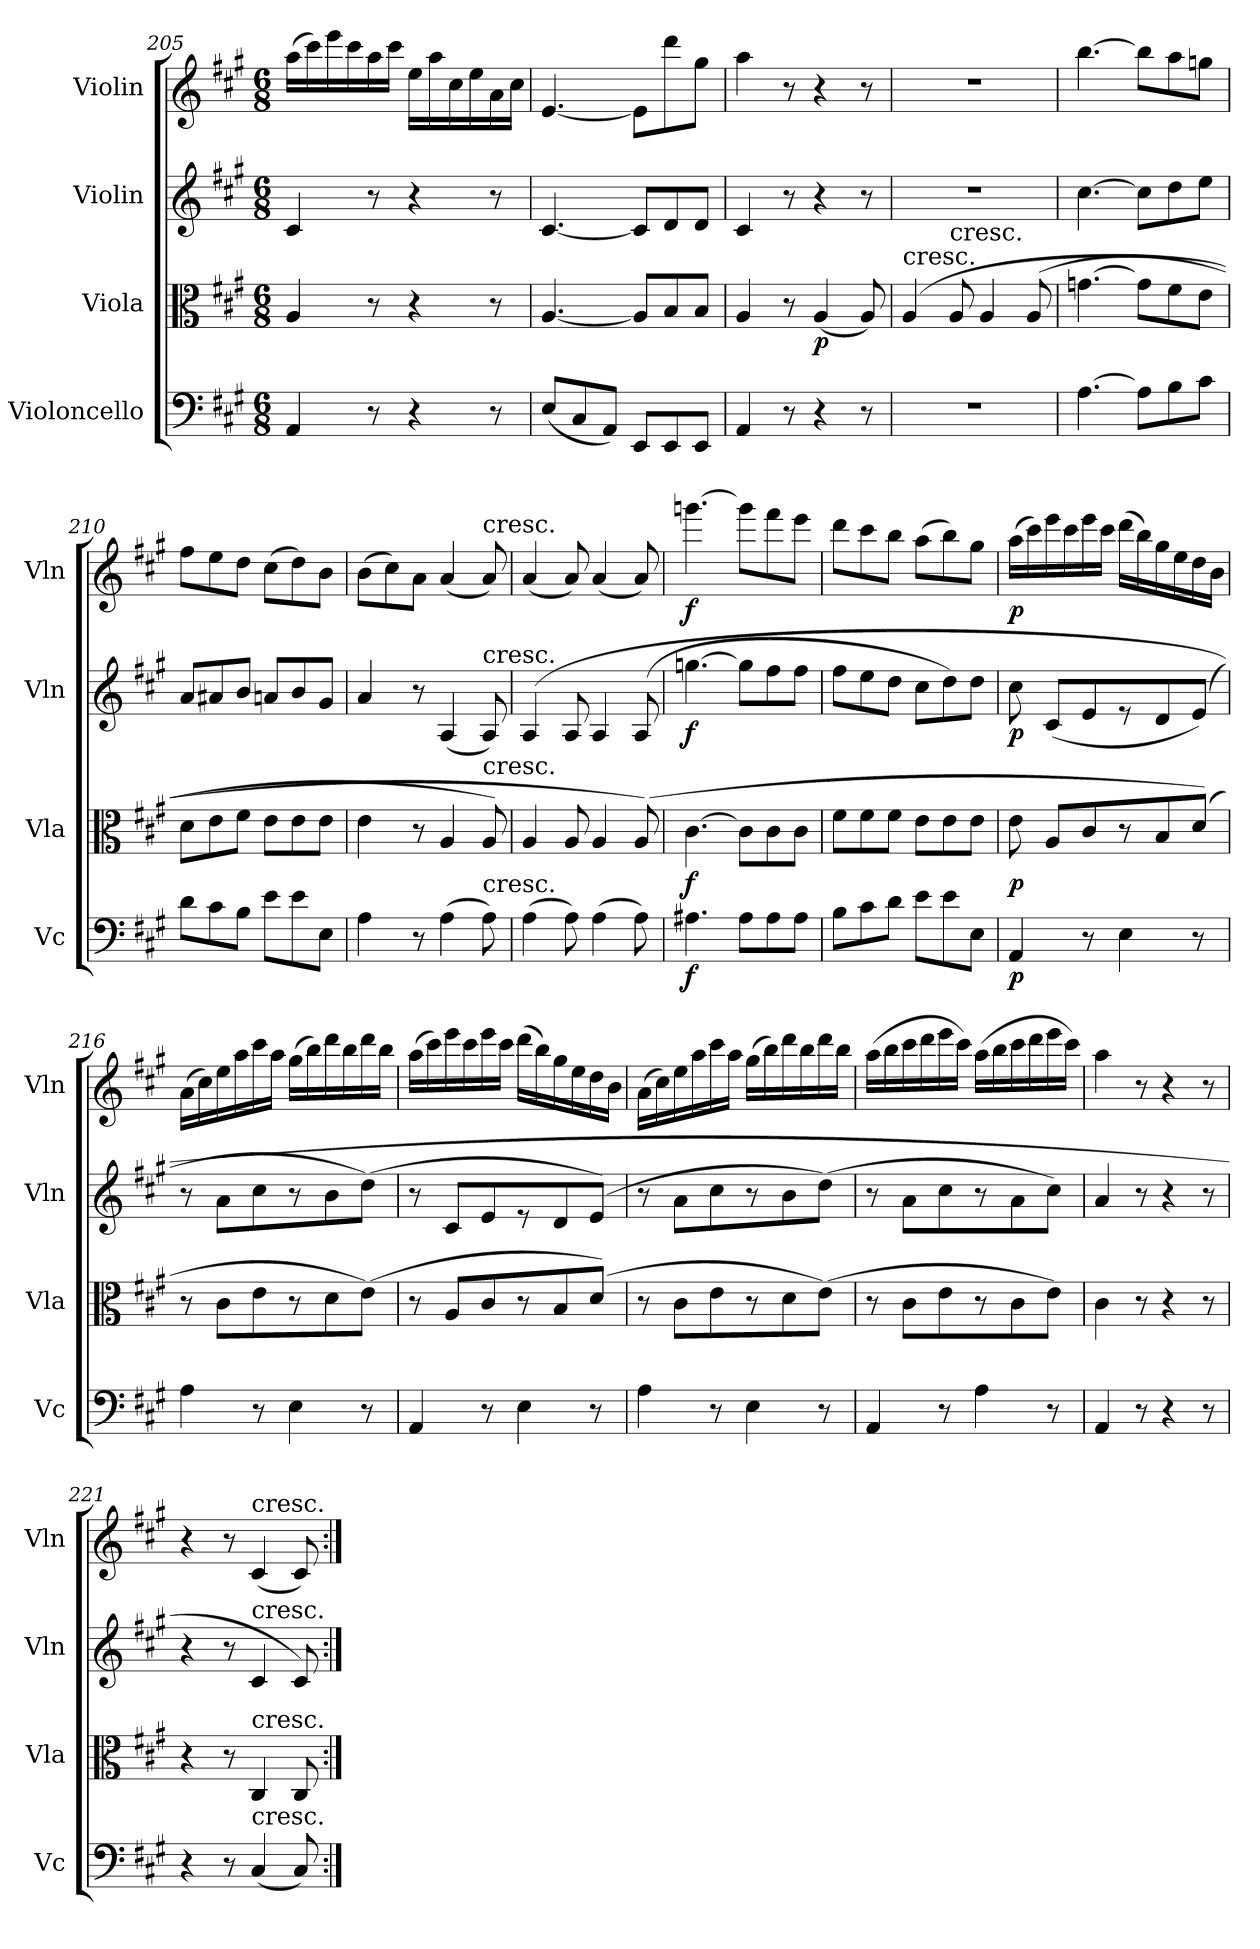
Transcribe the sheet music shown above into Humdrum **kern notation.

**kern	**dynam	**kern	**dynam	**kern	**dynam	**kern	**dynam
*part4	*part4	*part3	*part3	*part2	*part2	*part1	*part1
*staff4	*staff4	*staff3	*staff3	*staff2	*staff2	*staff1	*staff1
*I"Violoncello	*	*I"Viola	*	*I"Violin	*	*I"Violin	*
*I'Vc	*	*I'Vla	*	*I'Vln	*	*I'Vln	*
*clefF4	*	*clefC3	*	*clefG2	*	*clefG2	*
*k[f#c#g#]	*	*k[f#c#g#]	*	*k[f#c#g#]	*	*k[f#c#g#]	*
*A:	*	*A:	*	*A:	*	*A:	*
*M6/8	*	*M6/8	*	*M6/8	*	*M6/8	*
=205	=205	=205	=205	=205	=205	=205	=205
4AA/	.	4A/	.	4c#/	.	(16aa\LL	.
.	.	.	.	.	.	16ccc#\)	.
.	.	.	.	.	.	16eee\	.
.	.	.	.	.	.	16ccc#\	.
8r	.	8r	.	8r	.	16aa\	.
.	.	.	.	.	.	16ccc#\JJ	.
4r	.	4r	.	4r	.	16ee\LL	.
.	.	.	.	.	.	16aa\	.
.	.	.	.	.	.	16cc#\	.
.	.	.	.	.	.	16ee\	.
8r	.	8r	.	8r	.	16a\	.
.	.	.	.	.	.	16cc#\JJ	.
=206	=206	=206	=206	=206	=206	=206	=206
(8E/L	.	[4.A/	.	[4.c#/	.	[4.e/	.
8C#/	.	.	.	.	.	.	.
8AA/J)	.	.	.	.	.	.	.
8EE/L	.	8A/L]	.	8c#/L]	.	8e\L]	.
8EE/	.	8B/	.	8d/	.	8ddd\	.
8EE/J	.	8B/J	.	8d/J	.	8gg#\J	.
=207	=207	=207	=207	=207	=207	=207	=207
4AA/	.	4A/	.	4c#/	.	4aa\	.
8r	.	8r	.	8r	.	8r	.
4r	.	(4A/	p	4r	.	4r	.
8r	.	8A/)	.	8r	.	8r	.
=208	=208	=208	=208	=208	=208	=208	=208
!	!	!LO:TX:t=cresc.	!	!	!	!	!
2.r	.	(4A/	.	2.r	.	2.r	.
!	!	!LO:TX:t=cresc.	!	!	!	!	!
.	.	8A/	.	.	.	.	.
.	.	4A/	.	.	.	.	.
.	.	(8A/	.	.	.	.	.
=209	=209	=209	=209	=209	=209	=209	=209
[4.A\	.	[4.gn\	.	[4.cc#\	.	[4.bb\	.
8A\L]	.	8g\L]	.	8cc#\L]	.	8bb\L]	.
8B\	.	8f#\	.	8dd\	.	8aa\	.
8c#\J	.	8e\J	.	8ee\J	.	8ggn\J	.
=210	=210	=210	=210	=210	=210	=210	=210
8d\L	.	8d\L	.	8a/L	.	8ff#\L	.
8c#\	.	8e\	.	8a#X/	.	8ee\	.
8B\J	.	8f#\J	.	8b/J	.	8dd\J	.
8e\L	.	8e\L	.	8an/L	.	(8cc#\L	.
8e\	.	8e\	.	8b/	.	8dd\)	.
8E\J	.	8e\J	.	8g#/J	.	8b\J	.
=211	=211	=211	=211	=211	=211	=211	=211
4A\	.	4e\	.	4a/	.	(8b\L	.
.	.	.	.	.	.	8cc#\)	.
8r	.	8r	.	8r	.	8a\J	.
(4A\	.	4A/	.	(4A/	.	(4a/	.
!	!	!	!	!	!	!LO:TX:t=cresc.	!
!	!	!	!	!LO:TX:t=cresc.	!	!	!
!	!	!LO:TX:t=cresc.	!	!	!	!	!
!LO:TX:t=cresc.	!	!	!	!	!	!	!
8A\)	.	8A/)	.	8A/)	.	8a/)	.
=212	=212	=212	=212	=212	=212	=212	=212
(4A\	.	4A/	.	(4A/	.	(4a/	.
8A\)	.	8A/	.	8A/	.	8a/)	.
(4A\	.	4A/	.	4A/	.	(4a/	.
8A\)	.	(8A/)	.	(8A/	.	8a/)	.
=213	=213	=213	=213	=213	=213	=213	=213
4.A#X\	f	[4.c#\	f	[4.ggn\	f	[4.gggn\	f
8A#\L	.	8c#\L]	.	8gg\L]	.	8ggg\L]	.
8A#\	.	8c#\	.	8ff#\	.	8fff#\	.
8A#\J	.	8c#\J	.	8ff#\J	.	8eee\J	.
=214	=214	=214	=214	=214	=214	=214	=214
8B\L	.	8f#\L	.	8ff#\L	.	8ddd\L	.
8c#\	.	8f#\	.	8ee\	.	8ccc#\	.
8d\J	.	8f#\J	.	8dd\J	.	8bb\J	.
8e\L	.	8e\L	.	8cc#\L	.	(8aa\L	.
8e\	.	8e\	.	8dd\)	.	8bb\)	.
8E\J	.	8e\J	.	8dd\J	.	8gg#\J	.
=215	=215	=215	=215	=215	=215	=215	=215
4AA/	p	8e\	p	8cc#\	p	(16aa\LL	p
.	.	.	.	.	.	16ccc#\)	.
.	.	8A/L	.	(8c#/L	.	16eee\	.
.	.	.	.	.	.	16ccc#\	.
8r	.	8c#/	.	8e/	.	16eee\	.
.	.	.	.	.	.	16ccc#\JJ	.
4E\	.	8r	.	8r	.	(16ddd\LL	.
.	.	.	.	.	.	16bb\)	.
.	.	8B/	.	8d/	.	16gg#\	.
.	.	.	.	.	.	16ee\	.
8r	.	(8d/J)	.	(8e/J)	.	16dd\	.
.	.	.	.	.	.	16b\JJ	.
=216	=216	=216	=216	=216	=216	=216	=216
4A\	.	8r	.	8r	.	(16a\LL	.
.	.	.	.	.	.	16cc#\)	.
.	.	8c#\L	.	8a\L	.	16ee\	.
.	.	.	.	.	.	16aa\	.
8r	.	8e\	.	8cc#\	.	16ccc#\	.
.	.	.	.	.	.	16aa\JJ	.
4E\	.	8r	.	8r	.	(16gg#\LL	.
.	.	.	.	.	.	16bb\)	.
.	.	8d\	.	8b\	.	16ddd\	.
.	.	.	.	.	.	16bb\	.
8r	.	(8e\J)	.	(8dd\J)	.	16ddd\	.
.	.	.	.	.	.	16bb\JJ	.
=217	=217	=217	=217	=217	=217	=217	=217
4AA/	.	8r	.	8r	.	(16aa\LL	.
.	.	.	.	.	.	16ccc#\)	.
.	.	8A/L	.	8c#/L	.	16eee\	.
.	.	.	.	.	.	16ccc#\	.
8r	.	8c#/	.	8e/	.	16eee\	.
.	.	.	.	.	.	16ccc#\JJ	.
4E\	.	8r	.	8r	.	(16ddd\LL	.
.	.	.	.	.	.	16bb\)	.
.	.	8B/	.	8d/	.	16gg#\	.
.	.	.	.	.	.	16ee\	.
8r	.	(8d/J)	.	(8e/J)	.	16dd\	.
.	.	.	.	.	.	16b\JJ	.
=218	=218	=218	=218	=218	=218	=218	=218
4A\	.	8r	.	8r	.	(16a\LL	.
.	.	.	.	.	.	16cc#\)	.
.	.	8c#\L	.	8a\L	.	16ee\	.
.	.	.	.	.	.	16aa\	.
8r	.	8e\	.	8cc#\	.	16ccc#\	.
.	.	.	.	.	.	16aa\JJ	.
4E\	.	8r	.	8r	.	(16gg#\LL	.
.	.	.	.	.	.	16bb\)	.
.	.	8d\	.	8b\	.	16ddd\	.
.	.	.	.	.	.	16bb\	.
8r	.	(8e\J)	.	(8dd\J)	.	16ddd\	.
.	.	.	.	.	.	16bb\JJ	.
=219	=219	=219	=219	=219	=219	=219	=219
4AA/	.	8r	.	8r	.	(16aa\LL	.
.	.	.	.	.	.	16bb\	.
.	.	8c#\L	.	8a\L	.	16ccc#\	.
.	.	.	.	.	.	16ddd\	.
8r	.	8e\	.	8cc#\	.	16eee\	.
.	.	.	.	.	.	16ccc#\JJ)	.
4A\	.	8r	.	8r	.	(16aa\LL	.
.	.	.	.	.	.	16bb\	.
.	.	8c#\	.	8a\	.	16ccc#\	.
.	.	.	.	.	.	16ddd\	.
8r	.	8e\J)	.	8cc#\J)	.	16eee\	.
.	.	.	.	.	.	16ccc#\JJ)	.
=220	=220	=220	=220	=220	=220	=220	=220
4AA/	.	4c#\	.	4a/	.	4aa\	.
8r	.	8r	.	8r	.	8r	.
4r	.	4r	.	4r	.	4r	.
8r	.	8r	.	8r	.	8r	.
=221	=221	=221	=221	=221	=221	=221	=221
4r	.	4r	.	4r	.	4r	.
8r	.	8r	.	8r	.	8r	.
!	!	!	!	!	!	!LO:TX:t=cresc.	!
!	!	!	!	!LO:TX:t=cresc.	!	!	!
!	!	!LO:TX:t=cresc.	!	!	!	!	!
!LO:TX:t=cresc.	!	!	!	!	!	!	!
(4C#/	.	4C#/	.	4c#/	.	(4c#/	.
8C#/)	.	8C#/	.	8c#/)	.	8c#/)	.
=:|!	=:|!	=:|!	=:|!	=:|!	=:|!	=:|!	=:|!
*-	*-	*-	*-	*-	*-	*-	*-
